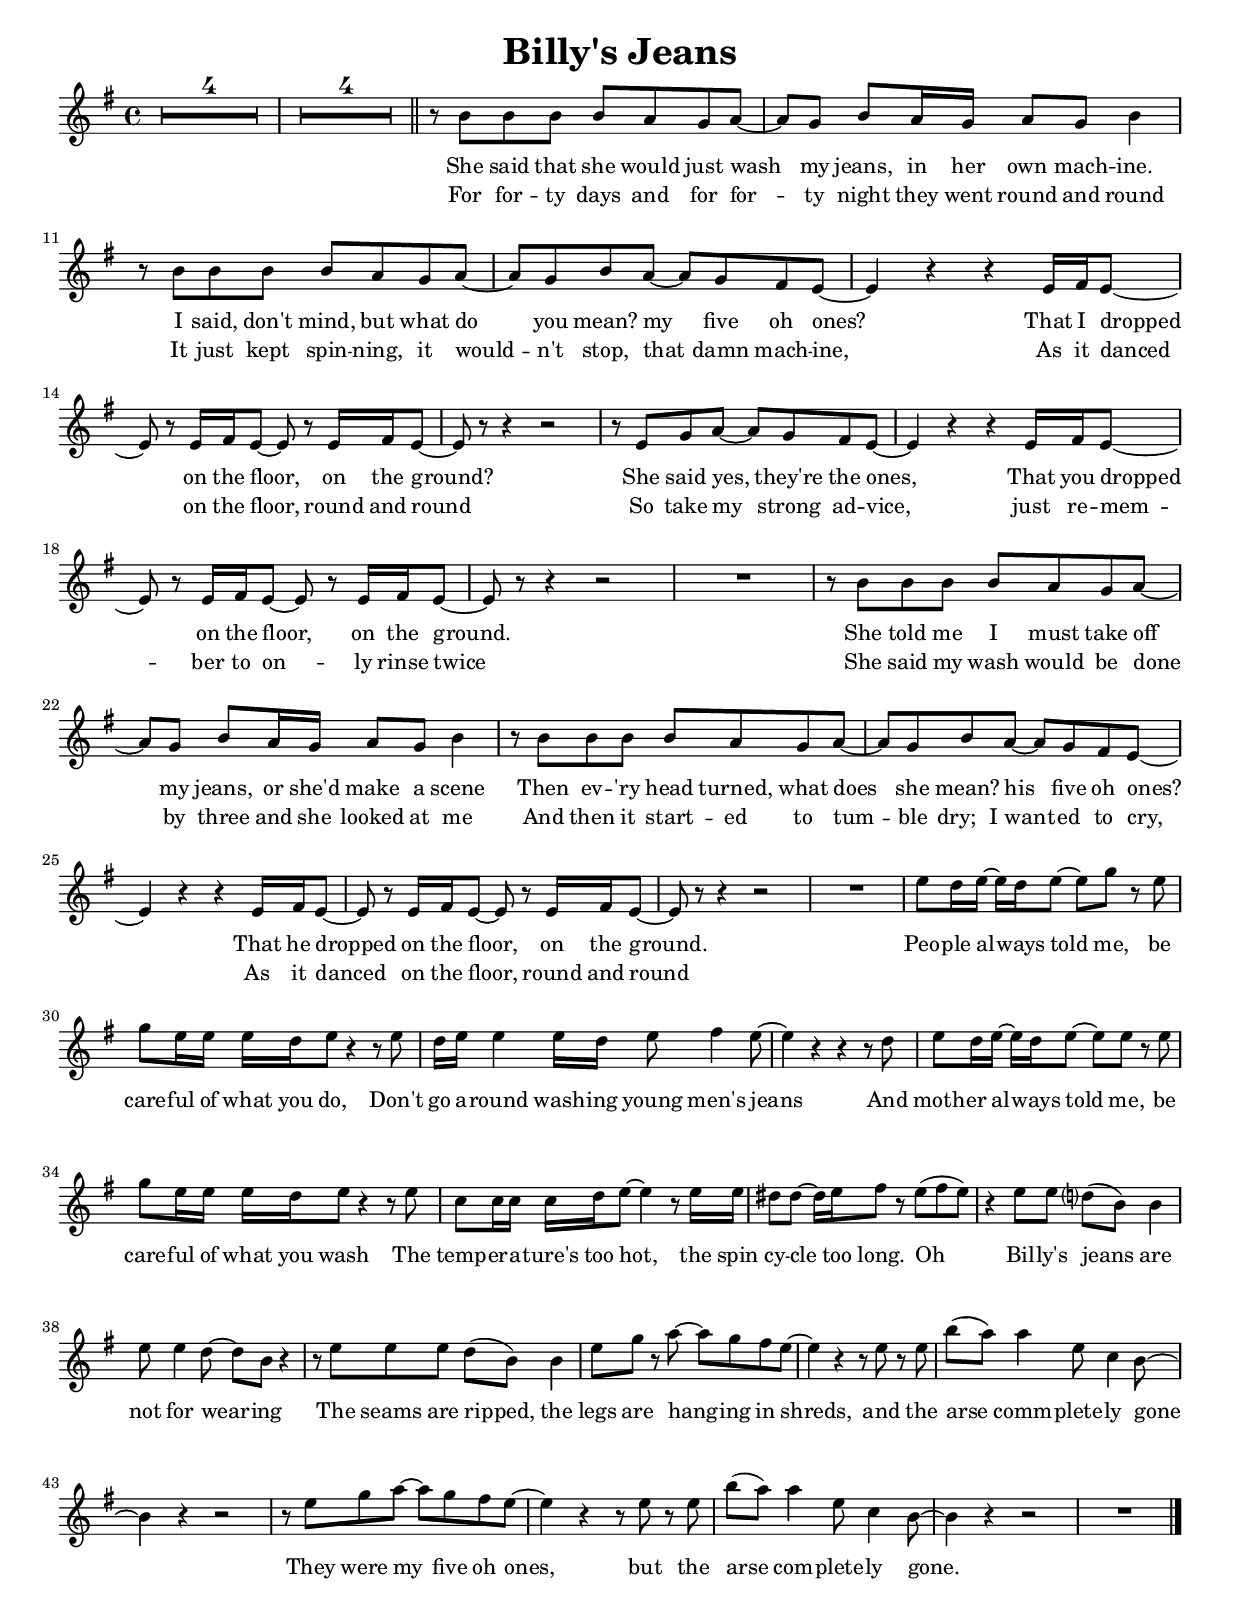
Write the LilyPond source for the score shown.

% Billy's Jeans
% 2019-09-20

\version "2.18.2"
\include "english.ly"
\header 
{
	title = "Billy's Jeans" 
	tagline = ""
	composer = ""
} 


Notes = 
{
  \transpose fs e \relative c''
  {	
	\key fs \minor \time 4/4 
	\compressFullBarRests \override MultiMeasureRest #'expand-limit = #2
	R1*4 | R1*4 \bar "||"  
	r8 cs cs cs cs b a b~ | b a cs b16 a b8 a cs4 | 
	r8 cs cs cs cs b a b~ | b a cs b~ b a gs fs~ | 
	fs4 r r fs16 gs fs8~ | fs8 r fs16 gs fs8~ fs r fs16 gs fs8~ | fs r r4 r2 |
	r8 fs8 a b~ b a gs fs~ | fs4 r r fs16 gs fs8~ | fs8 r fs16 gs fs8~ fs r fs16 gs fs8~ | fs r r4 r2 | R1 | 
	
	r8 cs' cs cs cs b a b~ | b a cs b16 a b8 a cs4 | 
	r8 cs cs cs cs b a b~ | b a cs b~ b a gs fs~ | 
	fs4 r r fs16 gs fs8~ | fs8 r fs16 gs fs8~ fs r fs16 gs fs8~ | fs r r4 r2 | R1 | 
	
	fs'8 e16 fs~ fs e fs8~ fs a r fs | a fs16 fs fs e fs8 r4 r8 fs | 
	e16 fs fs4 fs16 e fs8 gs4 fs8~ fs4 r r r8 e |
	fs e16 fs~ fs e fs8~ fs fs r fs | a fs16 fs fs e fs8 r4 r8 fs | 
	d d16 d d e fs8~ fs4 r8 fs16 fs | es8 es~ es16 fs gs8 r8 fs( gs fs) | 
	
	r4 fs8 fs e?( cs) cs4 | fs8 fs4 e8~ e cs r4 |
	r8 fs fs fs e( cs) cs4 | fs8 a r b~ b a gs fs~ | 
	fs4 r r8 fs r fs | cs'( b) b4 fs8 d4 cs8~ | cs4 r r2 | 
	r8 fs a b~ b a gs fs~ | fs4 r r8 fs r fs | cs'( b) b4 fs8 d4 cs8~ | cs4 r r2 | R1 \bar "|."
	
  }
}

WordsOne = \lyricmode 
{
	She said that she would just wash my jeans, in her own mach -- ine. 
	I said, don't mind, but what do you mean? my five oh ones? 
	That I dropped on the floor, on the ground? 
	She said yes, they're the ones, 
	That you dropped on the floor, on the ground. 
	
	She told me I must take  off my jeans, or she'd make a scene 
	Then ev -- 'ry head turned, what does she mean? his five oh ones? 
	That he dropped on the floor, on the ground. 
	
	Peo -- ple al -- ways told me, be care -- ful of what you do, 
	Don't go a -- round wash -- ing young men's jeans 
	And moth -- er al -- ways told me,  be care -- ful of what you wash 
	The temp -- er -- a -- ture's too hot, the spin cy -- cle too long. Oh  
	
	Bil -- ly's jeans are not for wear -- ing 
	The seams are ripped, the legs are hang -- ing in shreds, 
	and the arse comm -- plete -- ly gone
	They were my five oh ones, but the arse com -- plete -- ly gone. 
}

WordsTwo = \lyricmode 
{
  For for -- ty days and for for -- ty night they went round and round 
  It just kept spin -- ning, it would -- n't stop, that damn mach -- ine, 
  As it danced on the floor, round and round 
  So take my strong ad -- vice, just re -- mem -- ber to on -- ly rinse twice
  
  She said my wash would be done by three and she looked at me 
  And then it start -- ed to tum -- ble dry;__I want -- ed to cry, 
  As it danced on the floor, round and round   
}

\score
{
	<<
		\new Staff = "Voice"
		<< 
%			\set Staff.instrumentName = #"Voice"
			\clef treble
			\new Voice = "V" { \Notes } 
			\new Lyrics \lyricsto "V" { \WordsOne } 
			\new Lyrics \lyricsto "V" { \WordsTwo }
		>>
	>>

	\layout 
	{ 
		indent = 0.0
		#(layout-set-staff-size 17) 
	} 

}

\paper 
{
	system-system-spacing #'basic-distance = #15
}

